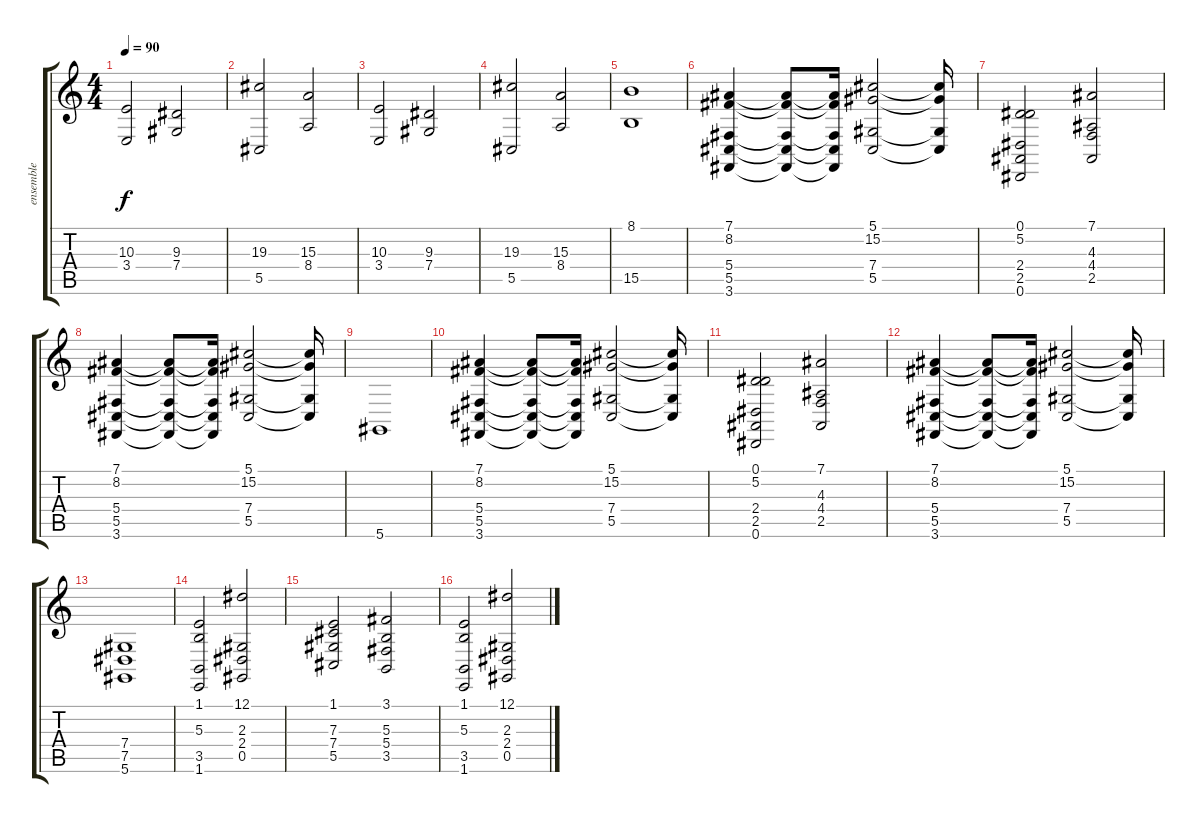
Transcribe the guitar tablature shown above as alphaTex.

\track ("ensemble" "ensemble") {instrument stringensemble1}
\staff {score tabs}
\tuning (Eb4 Bb3 Gb3 Db3 Ab2 Eb2) {hide}
\ts (4 4)
\tempo 90
\clef g2
\ks c
(10.3 3.4).2{dy f} (9.3 7.4).2 |
(19.3 5.5).2 (15.3 8.4).2 |
(10.3 3.4).2 (9.3 7.4).2 |
(19.3 5.5).2 (15.3 8.4).2 |
(8.1 15.5).1 |
(7.1 8.2 5.4 5.5 3.6).4 (7.1{t} 8.2{t} 5.4{t} 5.5{t} 3.6{t}).8 (7.1{t} 8.2{t} 5.4{t} 5.5{t} 3.6{t}).16 (5.1 15.2 7.4 5.5).2 (5.1{t} 15.2{t} 7.4{t} 5.5{t}).16 |
(0.1 5.2 2.4 2.5 0.6).2 (7.1 4.3 4.4 2.5).2 |
(7.1 8.2 5.4 5.5 3.6).4 (7.1{t} 8.2{t} 5.4{t} 5.5{t} 3.6{t}).8 (7.1{t} 8.2{t} 5.4{t} 5.5{t} 3.6{t}).16 (5.1 15.2 7.4 5.5).2 (5.1{t} 15.2{t} 7.4{t} 5.5{t}).16 |
5.6.1 |
(7.1 8.2 5.4 5.5 3.6).4 (7.1{t} 8.2{t} 5.4{t} 5.5{t} 3.6{t}).8 (7.1{t} 8.2{t} 5.4{t} 5.5{t} 3.6{t}).16 (5.1 15.2 7.4 5.5).2 (5.1{t} 15.2{t} 7.4{t} 5.5{t}).16 |
(0.1 5.2 2.4 2.5 0.6).2 (7.1 4.3 4.4 2.5).2 |
(7.1 8.2 5.4 5.5 3.6).4 (7.1{t} 8.2{t} 5.4{t} 5.5{t} 3.6{t}).8 (7.1{t} 8.2{t} 5.4{t} 5.5{t} 3.6{t}).16 (5.1 15.2 7.4 5.5).2 (5.1{t} 15.2{t} 7.4{t} 5.5{t}).16 |
(7.4 7.5 5.6).1 |
(1.1 5.3 3.5 1.6).2 (12.1 2.3 2.4 0.5).2 |
(1.1 7.3 7.4 5.5).2 (3.1 5.3 5.4 3.5).2 |
(1.1 5.3 3.5 1.6).2 (12.1 2.3 2.4 0.5).2
